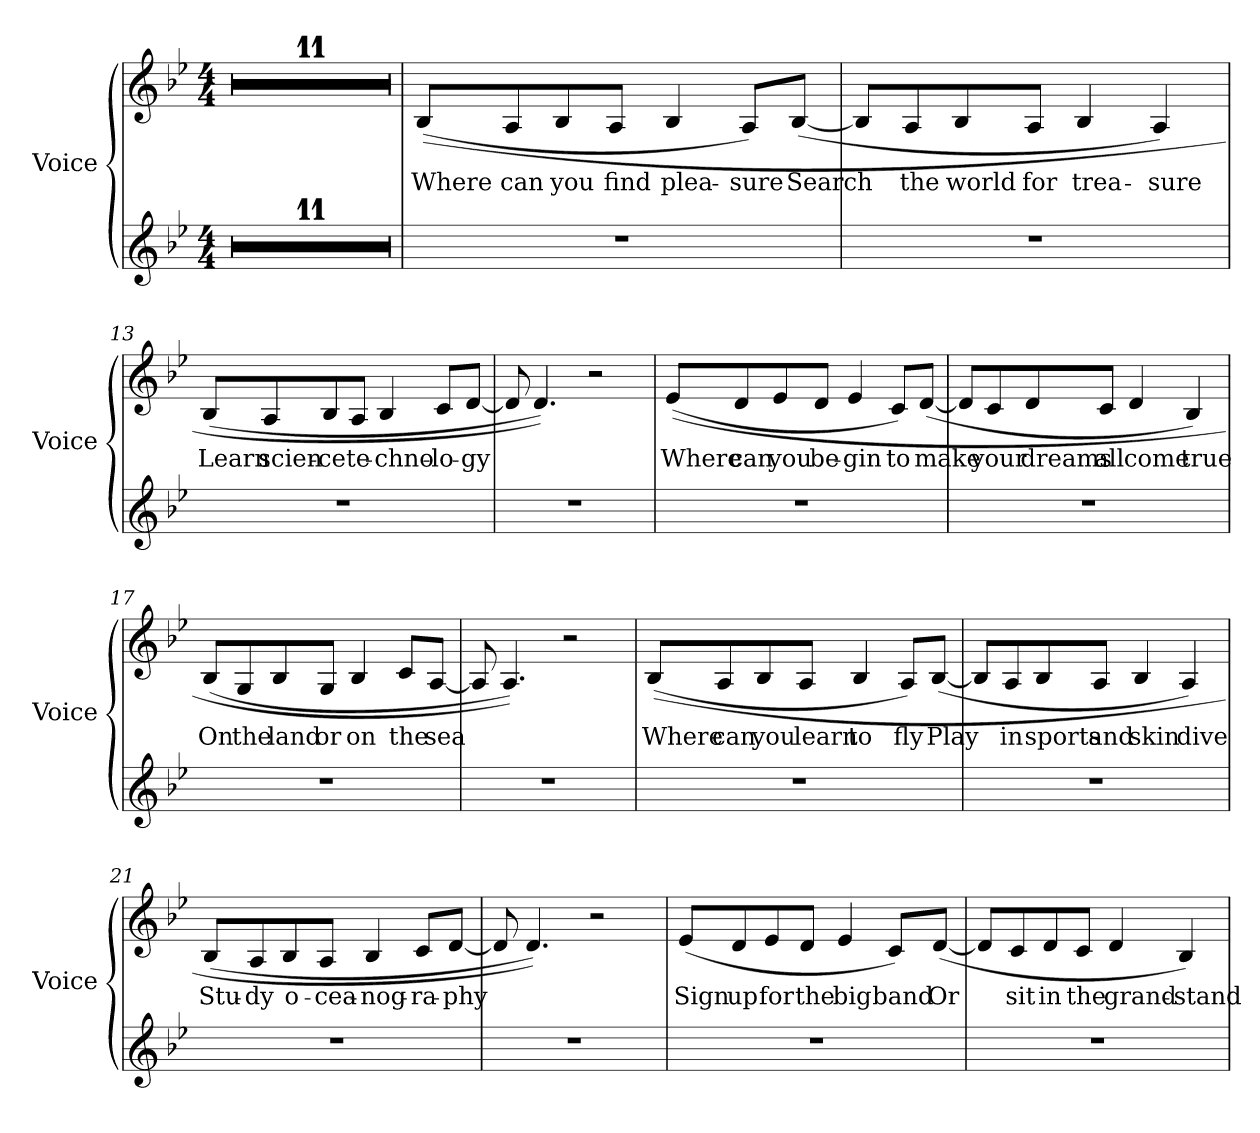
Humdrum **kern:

**kern	**kern	**text
*part2	*part1	*part1
*staff2	*staff1	*staff1
*I"Voice	*I"Voice	*
*I'Voice	*I'Voice	*
*clefG2	*clefG2	*
*k[b-e-]	*k[b-e-]	*
*g:	*g:	*
*M4/4	*M4/4	*
=	=	=
1r;<	1r;<	.
=1	=1	=1
1r	1r	.
=2	=2	=2
1r	1r	.
=3	=3	=3
1r	1r	.
=4	=4	=4
1r	1r	.
=5	=5	=5
1r	1r	.
=6	=6	=6
1r	1r	.
=7	=7	=7
1r	1r	.
=8	=8	=8
1r	1r	.
=9	=9	=9
1r	1r	.
=10	=10	=10
1r	1r	.
=11	=11	=11
!	!	!LO:LY:b
1r	(<(>8B-/L	Where
!	!	!LO:LY:b
.	8A/	can
!	!	!LO:LY:b
.	8B-/	you
!	!	!LO:LY:b
.	8A/J	find
!	!	!LO:LY:b
.	4B-/	plea-
!	!	!LO:LY:b
.	8A/L)	-sure_
!	!	!LO:LY:b
.	(<[8B-/J	Search
=12	=12	=12
1r	8B-/L]	.
!	!	!LO:LY:b
.	8A/	the
!	!	!LO:LY:b
.	8B-/	world
!	!	!LO:LY:b
.	8A/J	for
!	!	!LO:LY:b
.	4B-/	trea-
!	!	!LO:LY:b
.	4A/)	-sure
=13	=13	=13
!	!	!LO:LY:b
1r	(>8B-/L	Learn
!	!	!LO:LY:b
.	8A/	scien-
!	!	!LO:LY:b
.	8B-/	-ce
!	!	!LO:LY:b
.	8A/J	te-
!	!	!LO:LY:b
.	4B-/	-chno-
!	!	!LO:LY:b
.	8c/L	-lo-
!	!	!LO:LY:b
.	[8d/J	-gy
=14	=14	=14
1r	8d/]	.
.	4.d/))	.
.	2r	.
=15	=15	=15
!	!	!LO:LY:b
1r	(<(>8e-/L	Where
!	!	!LO:LY:b
.	8d/	can
!	!	!LO:LY:b
.	8e-/	you
!	!	!LO:LY:b
.	8d/J	be-
!	!	!LO:LY:b
.	4e-/	-gin
!	!	!LO:LY:b
.	8c/L)	to
!	!	!LO:LY:b
.	(<[8d/J	make
=16	=16	=16
1r	8d/L]	.
!	!	!LO:LY:b
.	8c/	your
!	!	!LO:LY:b
.	8d/	dreams
!	!	!LO:LY:b
.	8c/J	all
!	!	!LO:LY:b
.	4d/	come
!	!	!LO:LY:b
.	4B-/)	true
=17	=17	=17
!	!	!LO:LY:b
1r	(>8B-/L	On
!	!	!LO:LY:b
.	8G/	the
!	!	!LO:LY:b
.	8B-/	land
!	!	!LO:LY:b
.	8G/J	or
!	!	!LO:LY:b
.	4B-/	on
!	!	!LO:LY:b
.	8c/L	the
!	!	!LO:LY:b
.	[8A/J	sea
=18	=18	=18
1r	8A/]	.
.	4.A/))	.
.	2r	.
=19	=19	=19
!	!	!LO:LY:b
1r	(<(>8B-/L	Where
!	!	!LO:LY:b
.	8A/	can
!	!	!LO:LY:b
.	8B-/	you
!	!	!LO:LY:b
.	8A/J	learn
!	!	!LO:LY:b
.	4B-/	to
!	!	!LO:LY:b
.	8A/L)	fly
!	!	!LO:LY:b
.	(<[8B-/J	Play
=20	=20	=20
1r	8B-/L]	.
!	!	!LO:LY:b
.	8A/	in
!	!	!LO:LY:b
.	8B-/	sports
!	!	!LO:LY:b
.	8A/J	and
!	!	!LO:LY:b
.	4B-/	skin
!	!	!LO:LY:b
.	4A/)	dive
=21	=21	=21
!	!	!LO:LY:b
1r	(>8B-/L	Stu-
!	!	!LO:LY:b
.	8A/	-dy
!	!	!LO:LY:b
.	8B-/	o-
!	!	!LO:LY:b
.	8A/J	-cea-
!	!	!LO:LY:b
.	4B-/	-nog-
!	!	!LO:LY:b
.	8c/L	-ra-
!	!	!LO:LY:b
.	[8d/J	-phy
=22	=22	=22
1r	8d/]	.
.	4.d/))	.
.	2r	.
=23	=23	=23
!	!	!LO:LY:b
1r	(<8e-/L	Sign
!	!	!LO:LY:b
.	8d/	up
!	!	!LO:LY:b
.	8e-/	for
!	!	!LO:LY:b
.	8d/J	the
!	!	!LO:LY:b
.	4e-/	big
!	!	!LO:LY:b
.	8c/L)	band
!	!	!LO:LY:b
.	(<[8d/J	Or
=24	=24	=24
1r	8d/L]	.
!	!	!LO:LY:b
.	8c/	sit
!	!	!LO:LY:b
.	8d/	in
!	!	!LO:LY:b
.	8c/J	the
!	!	!LO:LY:b
.	4d/	grand-
!	!	!LO:LY:b
.	4B-/)	-stand
=	=	=
*-	*-	*-
